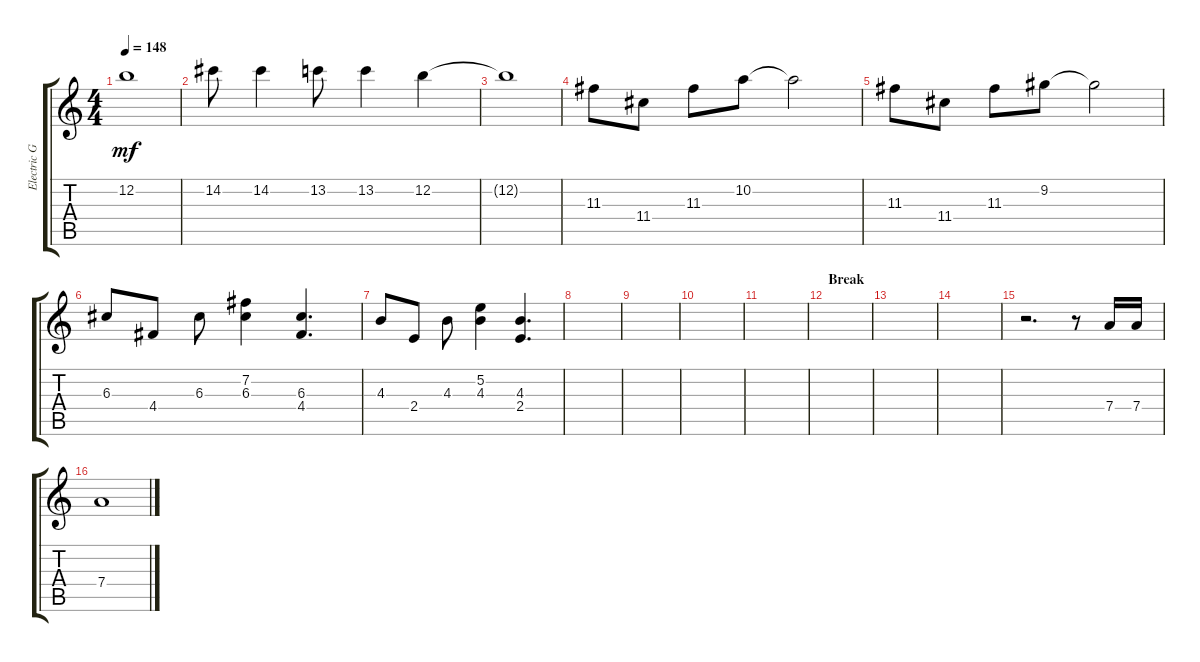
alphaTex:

\track ("Electric Guitar (Drive)" "Electric G") {instrument overdrivenguitar}
\staff {score tabs}
\tuning (E4 B3 G3 D3 A2 E2) {hide}
\ts (4 4)
\tempo 148
\clef g2
\ks c
12.2{t}.1{dy mf} |
14.2.8 14.2.4 13.2.8 13.2.4 12.2.4 |
12.2{t}.1 |
11.3.8 11.4.8 11.3.8 10.2.8 10.2{t}.2 |
11.3.8 11.4.8 11.3.8 9.2.8 9.2{t}.2 |
6.3.8 4.4.8 6.3.8 (7.2 6.3).4 (6.3 4.4).4{d} |
4.3.8 2.4.8 4.3.8 (5.2 4.3).4 (4.3 2.4).4{d} |
|
|
|
|
\section ("" "Break")
|
|
|
r.2{d} r.8 7.4.16 7.4.16 |
7.4.1
